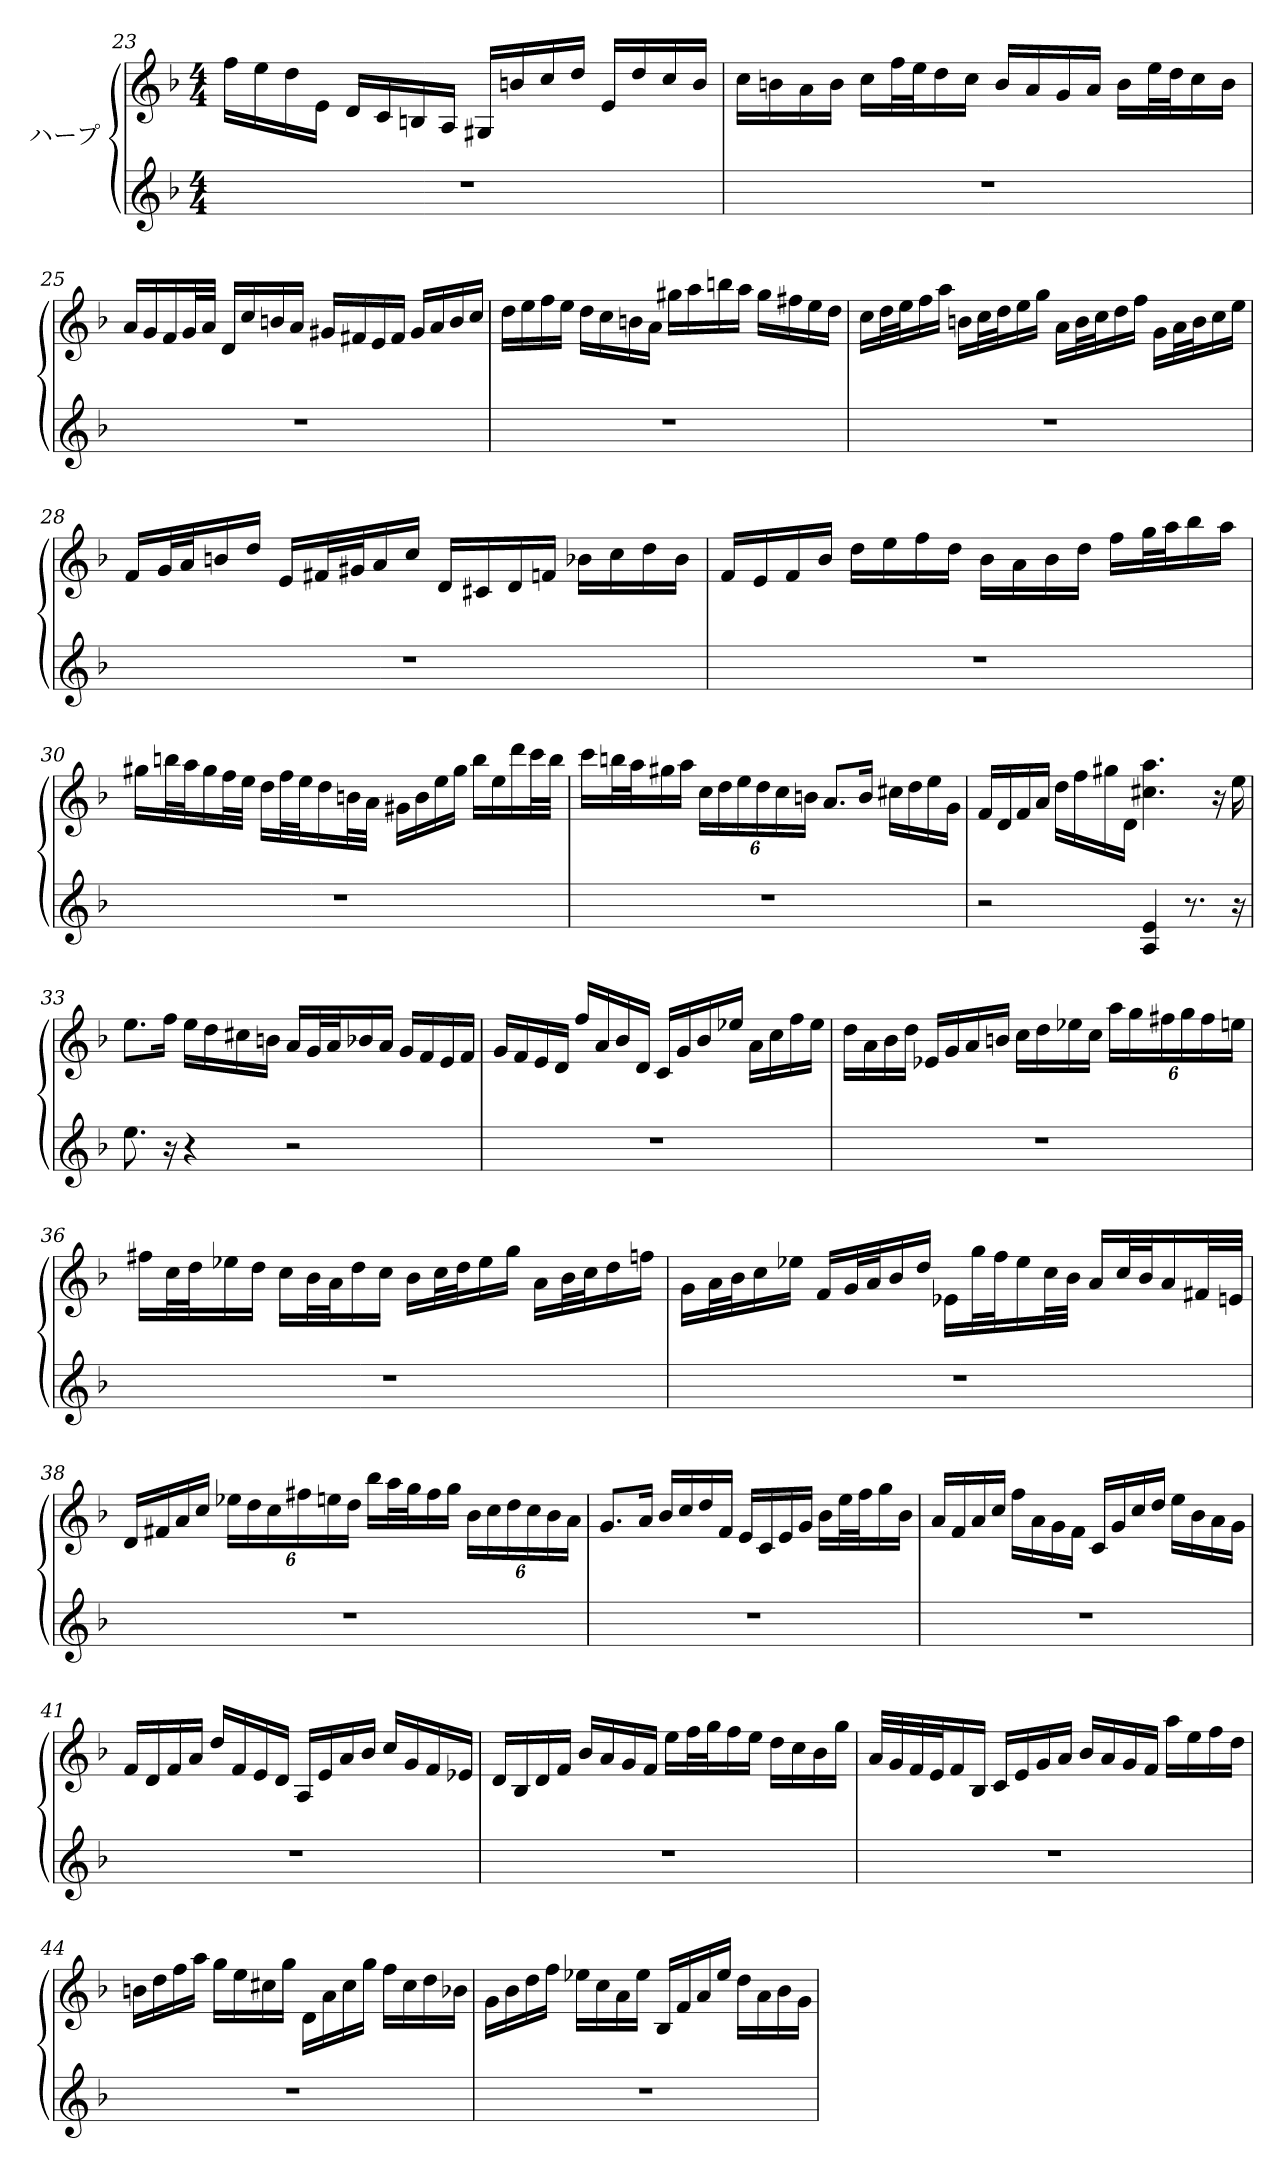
**kern	**kern
*part1	*part1
*staff2	*staff1
*I"ハープ	*
!!LO:PB:g=z
*clefG2	*clefG2
*k[b-]	*k[b-]
*M4/4	*M4/4
=23	=23
1r	16ff\LL
.	16ee\
.	16dd\
.	16e\JJ
.	16d/LL
.	16c/
.	16Bn/
.	16A/JJ
.	16G#X/LL
.	16bn/
.	16cc/
.	16dd/JJ
.	16e/LL
.	16dd/
.	16cc/
.	16b/JJ
=24	=24
1r	16cc\LL
.	16bn\
.	16a\
.	16b\JJ
.	16cc\LL
.	32ff\L
.	32ee\J
.	16dd\
.	16cc\JJ
.	16b/LL
.	16a/
.	16g/
.	16a/JJ
.	16b\LL
.	32ee\L
.	32dd\J
.	16cc\
.	16b\JJ
!!LO:LB:g=z
=25	=25
1r	16a/LL
.	16g/
.	16f/
.	32g/L
.	32a/JJJ
.	16d/LL
.	16cc/
.	16bn/
.	16a/JJ
.	16g#X/LL
.	16f#X/
.	16e/
.	16f#/JJ
.	16g#/LL
.	16a/
.	16b/
.	16cc/JJ
=26	=26
1r	16dd\LL
.	16ee\
.	16ff\
.	16ee\JJ
.	16dd\LL
.	16cc\
.	16bn\
.	16a\JJ
.	16gg#X\LL
.	16aa\
.	16bbn\
.	16aa\JJ
.	16gg#\LL
.	16ff#X\
.	16ee\
.	16dd\JJ
!!LO:LB:g=z
=27	=27
1r	16cc\LL
.	32dd\L
.	32ee\J
.	16ff\
.	16aa\JJ
.	16bn\LL
.	32cc\L
.	32dd\J
.	16ee\
.	16gg\JJ
.	16a\LL
.	32b\L
.	32cc\J
.	16dd\
.	16ff\JJ
.	16g\LL
.	32a\L
.	32b\J
.	16cc\
.	16ee\JJ
=28	=28
1r	16f/LL
.	32g/L
.	32a/J
.	16bn/
.	16dd/JJ
.	16e/LL
.	32f#X/L
.	32g#X/J
.	16a/
.	16cc/JJ
.	16d/LL
.	16c#X/
.	16d/
.	16fn/JJ
.	16b-X\LL
.	16cc\
.	16dd\
.	16b-\JJ
!!LO:LB:g=z
=29	=29
1r	16f/LL
.	16e/
.	16f/
.	16b-/JJ
.	16dd\LL
.	16ee\
.	16ff\
.	16dd\JJ
.	16b-\LL
.	16a\
.	16b-\
.	16dd\JJ
.	16ff\LL
.	32gg\L
.	32aa\J
.	16bb-\
.	16aa\JJ
=30	=30
1r	16gg#X\LL
.	32bbn\L
.	32aa\J
.	16gg#\
.	32ff\L
.	32ee\JJJ
.	16dd\LL
.	32ff\L
.	32ee\J
.	16dd\
.	32bn\L
.	32a\JJJ
.	16g#X\LL
.	16b\
.	16ee\
.	16gg#\JJ
.	16bb\LL
.	16ee\
.	16ddd\
.	32ccc\L
.	32bb\JJJ
!!LO:LB:g=z
=31	=31
1r	16ccc\LL
.	32bbn\L
.	32aa\J
.	16gg#X\
.	16aa\JJ
*	*Xbrackettup
.	24cc\LL
.	24dd\
.	24ee\
.	24dd\
.	24cc\
.	24bn\JJ
.	8.a/L
.	16b/Jk
.	16cc#X\LL
.	16dd\
.	16ee\
.	16g\JJ
=32	=32
2r	16f/LL
.	16d/
.	16f/
.	16a/JJ
.	16dd\LL
.	16ff\
.	16gg#X\
.	16d\JJ
4A/ 4e/	4.cc#X\ 4.aa\
8.r	.
.	16r
16r	16ee\
!!LO:LB:g=z
=33	=33
8.ee\	8.ee\L
16r	16ff\Jk
4r	16ee\LL
.	16dd\
.	16cc#X\
.	16bn\JJ
2r	16a/LL
.	32g/L
.	32a/J
.	16b-X/
.	16a/JJ
.	16g/LL
.	16f/
.	16e/
.	16f/JJ
=34	=34
1r	16g/LL
.	16f/
.	16e/
.	16d/JJ
.	16ff/LL
.	16a/
.	16b-/
.	16d/JJ
.	16c/LL
.	16g/
.	16b-/
.	16ee-X/JJ
.	16a\LL
.	16cc\
.	16ff\
.	16ee-\JJ
!!LO:PB:g=z
=35	=35
1r	16dd\LL
.	16a\
.	16b-\
.	16dd\JJ
.	16e-X/LL
.	16g/
.	16a/
.	16bn/JJ
.	16cc\LL
.	16dd\
.	16ee-X\
.	16cc\JJ
.	24aa\LL
.	24gg\
.	24ff#X\
.	24gg\
.	24ff#\
.	24een\JJ
=36	=36
1r	16ff#X\LL
.	32cc\L
.	32dd\J
.	16ee-X\
.	16dd\JJ
.	16cc\LL
.	32b-\L
.	32a\J
.	16dd\
.	16cc\JJ
.	16b-\LL
.	32cc\L
.	32dd\J
.	16ee-\
.	16gg\JJ
.	16a\LL
.	32b-\L
.	32cc\J
.	16dd\
.	16ffn\JJ
!!LO:LB:g=z
=37	=37
1r	16g\LL
.	32a\L
.	32b-\J
.	16cc\
.	16ee-X\JJ
.	16f/LL
.	32g/L
.	32a/J
.	16b-/
.	16dd/JJ
.	16e-X\LL
.	32gg\L
.	32ff\J
.	16ee-\
.	32cc\L
.	32b-\JJJ
.	16a/LL
.	32cc/L
.	32b-/J
.	16a/
.	32f#X/L
.	32en/JJJ
!!LO:LB:g=z
=38	=38
1r	16d/LL
.	16f#X/
.	16a/
.	16cc/JJ
.	24ee-X\LL
.	24dd\
.	24cc\
.	24ff#X\
.	24een\
.	24dd\JJ
.	16bb-\LL
.	32aa\L
.	32gg\J
.	16ff#\
.	16gg\JJ
.	24b-\LL
.	24cc\
.	24dd\
.	24cc\
.	24b-\
.	24a\JJ
=39	=39
1r	8.g/L
.	16a/Jk
.	16b-/LL
.	16cc/
.	16dd/
.	16f/JJ
.	16e/LL
.	16c/
.	16e/
.	16g/JJ
.	16b-\LL
.	32ee\L
.	32ff\J
.	16gg\
.	16b-\JJ
!!LO:LB:g=z
=40	=40
1r	16a/LL
.	16f/
.	16a/
.	16cc/JJ
.	16ff\LL
.	16a\
.	16g\
.	16f\JJ
.	16c/LL
.	16g/
.	16cc/
.	16dd/JJ
.	16ee\LL
.	16b-\
.	16a\
.	16g\JJ
=41	=41
1r	16f/LL
.	16d/
.	16f/
.	16a/JJ
.	16dd/LL
.	16f/
.	16e/
.	16d/JJ
.	16A/LL
.	16e/
.	16a/
.	16b-/JJ
.	16cc/LL
.	16g/
.	16f/
.	16e-X/JJ
!!LO:LB:g=z
=42	=42
1r	16d/LL
.	16B-/
.	16d/
.	16f/JJ
.	16b-/LL
.	16a/
.	16g/
.	16f/JJ
.	16ee\LL
.	32ff\L
.	32gg\J
.	16ff\
.	16ee\JJ
.	16dd\LL
.	16cc\
.	16b-\
.	16gg\JJ
=43	=43
1r	32a/LLL
.	32g/
.	32f/
.	32e/J
.	16f/
.	16B-/JJ
.	16c/LL
.	16e/
.	16g/
.	16a/JJ
.	16b-/LL
.	16a/
.	16g/
.	16f/JJ
.	16aa\LL
.	16ee\
.	16ff\
.	16dd\JJ
!!LO:LB:g=z
=44	=44
1r	16bn\LL
.	16dd\
.	16ff\
.	16aa\JJ
.	16gg\LL
.	16ee\
.	16cc#X\
.	16gg\JJ
.	16d\LL
.	16a\
.	16cc#\
.	16gg\JJ
.	16ff\LL
.	16cc#\
.	16dd\
.	16b-X\JJ
=45	=45
1r	16g\LL
.	16b-\
.	16dd\
.	16ff\JJ
.	16ee-X\LL
.	16cc\
.	16a\
.	16ee-\JJ
.	16B-/LL
.	16f/
.	16a/
.	16ee-/JJ
.	16dd\LL
.	16a\
.	16b-\
.	16g\JJ
=	=
*-	*-
